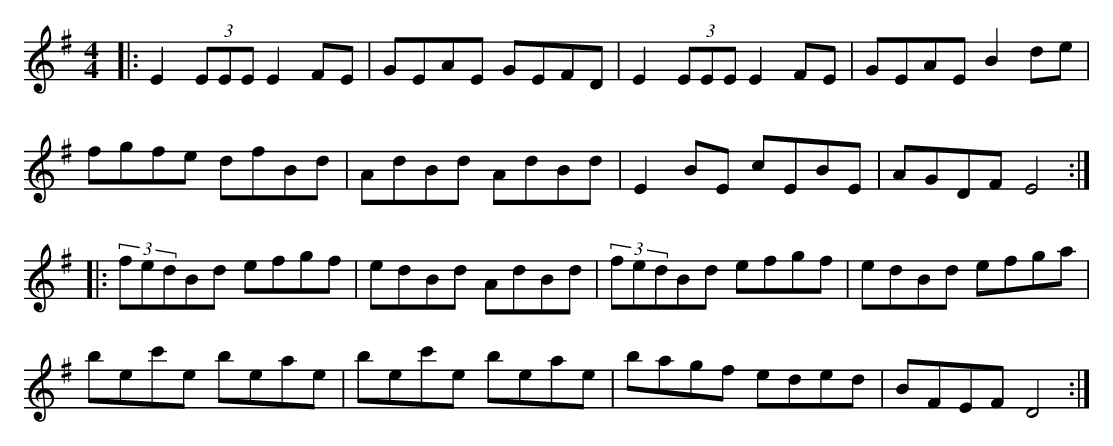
X:1
M:4/4
K:Emin
|:E2(3EEE E2FE|GEAE GEFD|E2(3EEE E2FE|GEAE B2de|
fgfe dfBd|AdBd AdBd|E2BE cEBE|AGDF E4:|
|:(3fedBd efgf|edBd AdBd|(3fedBd efgf|edBd efga|
bec'e beae|bec'e beae|bagf eded|BFEF D4:|
